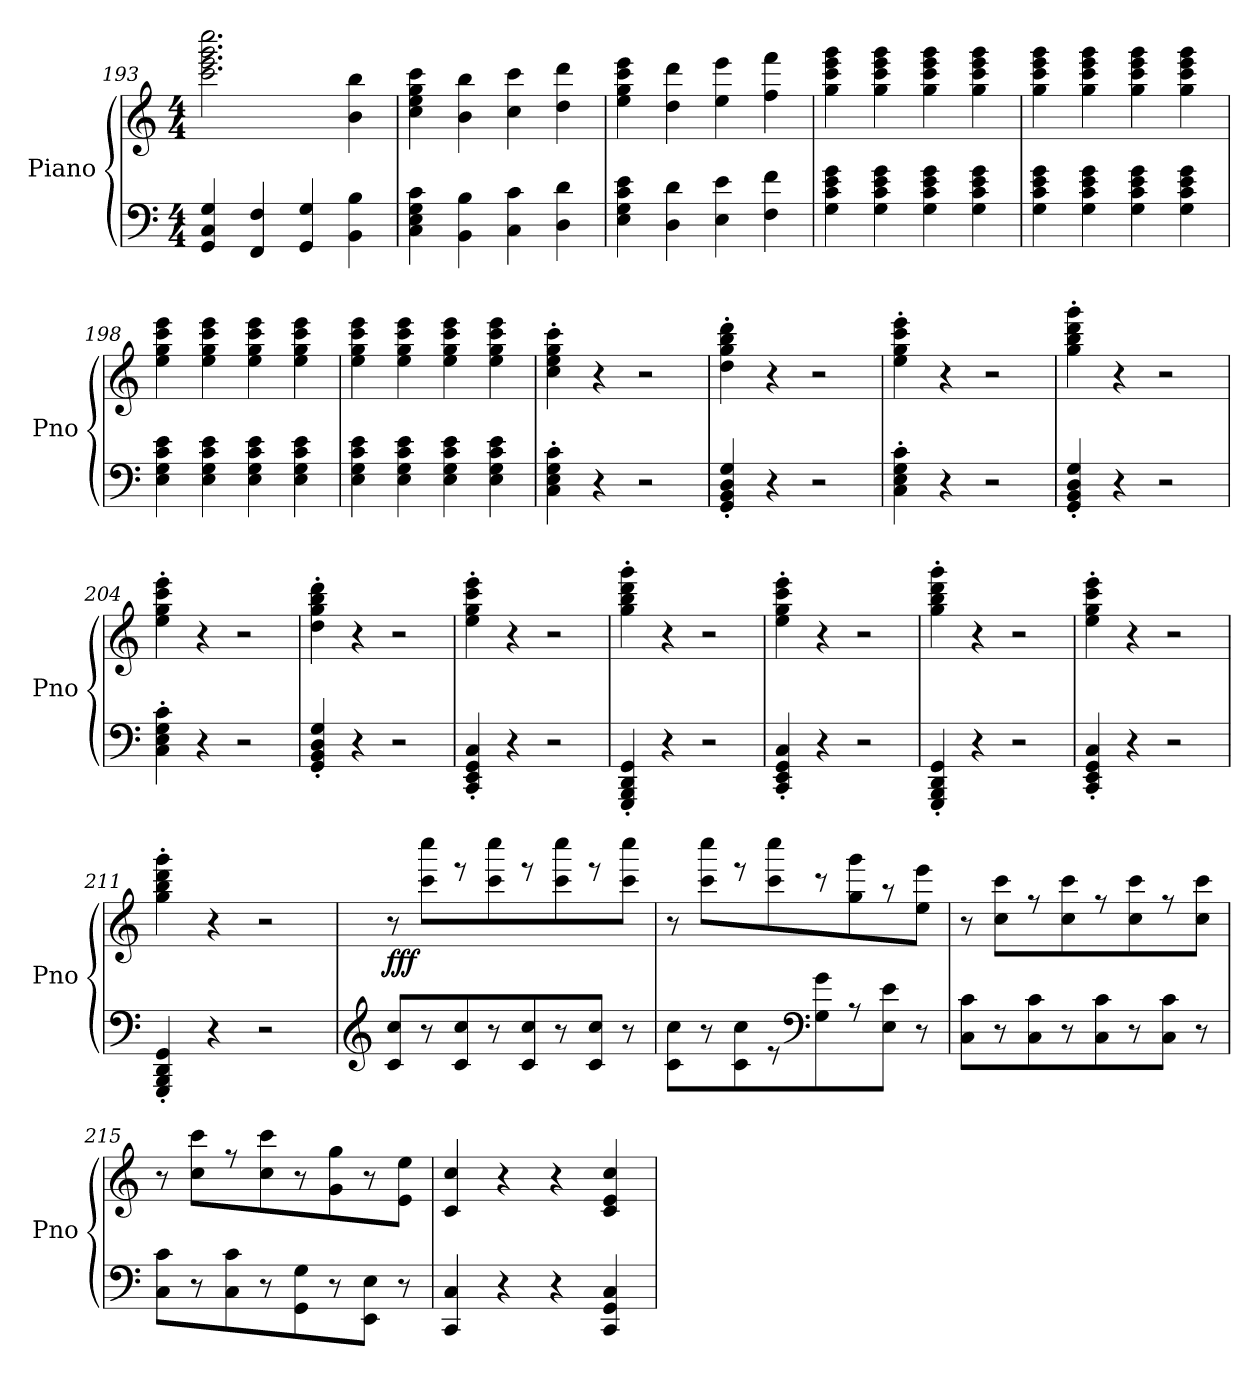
**kern	**kern	**dynam
*part1	*part1	*part1
*staff2	*staff1	*staff1/2
*I"Piano	*	*
*I'Pno	*	*
*clefF4	*clefG2	*
*k[]	*k[]	*
*M4/4	*M4/4	*
=193	=193	=193
4GG/ 4C/ 4G/	2.ccc\ 2.eee\ 2.ggg\ 2.cccc\	.
4FF/ 4F/	.	.
4GG/ 4G/	.	.
4BB\ 4B\	4b\ 4bb\	.
=194	=194	=194
4C\ 4E\ 4G\ 4c\	4cc\ 4ee\ 4gg\ 4ccc\	.
4BB\ 4B\	4b\ 4bb\	.
4C\ 4c\	4cc\ 4ccc\	.
4D\ 4d\	4dd\ 4ddd\	.
!!LO:LB:g=z
=195	=195	=195
4E\ 4G\ 4c\ 4e\	4ee\ 4gg\ 4ccc\ 4eee\	.
4D\ 4d\	4dd\ 4ddd\	.
4E\ 4e\	4ee\ 4eee\	.
4F\ 4f\	4ff\ 4fff\	.
=196	=196	=196
4G\ 4c\ 4e\ 4g\	4gg\ 4ccc\ 4eee\ 4ggg\	.
4G\ 4c\ 4e\ 4g\	4gg\ 4ccc\ 4eee\ 4ggg\	.
4G\ 4c\ 4e\ 4g\	4gg\ 4ccc\ 4eee\ 4ggg\	.
4G\ 4c\ 4e\ 4g\	4gg\ 4ccc\ 4eee\ 4ggg\	.
=197	=197	=197
4G\ 4c\ 4e\ 4g\	4gg\ 4ccc\ 4eee\ 4ggg\	.
4G\ 4c\ 4e\ 4g\	4gg\ 4ccc\ 4eee\ 4ggg\	.
4G\ 4c\ 4e\ 4g\	4gg\ 4ccc\ 4eee\ 4ggg\	.
4G\ 4c\ 4e\ 4g\	4gg\ 4ccc\ 4eee\ 4ggg\	.
=198	=198	=198
4E\ 4G\ 4c\ 4e\	4ee\ 4gg\ 4ccc\ 4eee\	.
4E\ 4G\ 4c\ 4e\	4ee\ 4gg\ 4ccc\ 4eee\	.
4E\ 4G\ 4c\ 4e\	4ee\ 4gg\ 4ccc\ 4eee\	.
4E\ 4G\ 4c\ 4e\	4ee\ 4gg\ 4ccc\ 4eee\	.
=199	=199	=199
4E\ 4G\ 4c\ 4e\	4ee\ 4gg\ 4ccc\ 4eee\	.
4E\ 4G\ 4c\ 4e\	4ee\ 4gg\ 4ccc\ 4eee\	.
4E\ 4G\ 4c\ 4e\	4ee\ 4gg\ 4ccc\ 4eee\	.
4E\ 4G\ 4c\ 4e\	4ee\ 4gg\ 4ccc\ 4eee\	.
=200	=200	=200
4C\' 4E\' 4G\' 4c\'	4cc\' 4ee\' 4gg\' 4ccc\'	.
4r	4r	.
2r	2r	.
=201	=201	=201
4GG/' 4BB/' 4D/' 4G/'	4dd\' 4gg\' 4bb\' 4ddd\'	.
4r	4r	.
2r	2r	.
=202	=202	=202
4C\' 4E\' 4G\' 4c\'	4ee\' 4gg\' 4ccc\' 4eee\'	.
4r	4r	.
2r	2r	.
=203	=203	=203
4GG/' 4BB/' 4D/' 4G/'	4gg\' 4bb\' 4ddd\' 4ggg\'	.
4r	4r	.
2r	2r	.
!!LO:LB:g=z
=204	=204	=204
4C\' 4E\' 4G\' 4c\'	4ee\' 4gg\' 4ccc\' 4eee\'	.
4r	4r	.
2r	2r	.
=205	=205	=205
4GG/' 4BB/' 4D/' 4G/'	4dd\' 4gg\' 4bb\' 4ddd\'	.
4r	4r	.
2r	2r	.
=206	=206	=206
4CC/' 4EE/' 4GG/' 4C/'	4ee\' 4gg\' 4ccc\' 4eee\'	.
4r	4r	.
2r	2r	.
=207	=207	=207
4GGG/' 4BBB/' 4DD/' 4GG/'	4gg\' 4bb\' 4ddd\' 4ggg\'	.
4r	4r	.
2r	2r	.
=208	=208	=208
4CC/' 4EE/' 4GG/' 4C/'	4ee\' 4gg\' 4ccc\' 4eee\'	.
4r	4r	.
2r	2r	.
=209	=209	=209
4GGG/' 4BBB/' 4DD/' 4GG/'	4gg\' 4bb\' 4ddd\' 4ggg\'	.
4r	4r	.
2r	2r	.
=210	=210	=210
4CC/' 4EE/' 4GG/' 4C/'	4ee\' 4gg\' 4ccc\' 4eee\'	.
4r	4r	.
2r	2r	.
=211	=211	=211
4GGG/' 4BBB/' 4DD/' 4GG/'	4gg\' 4bb\' 4ddd\' 4ggg\'	.
4r	4r	.
2r	2r	.
=212	=212	=212
*clefG2	*	*
!	!	!LO:DY:b
8c/ 8cc/L	8r	fff
8r	8ccc\ 8cccc\L	.
8c/ 8cc/	8r	.
8r	8ccc\ 8cccc\	.
8c/ 8cc/	8r	.
8r	8ccc\ 8cccc\	.
8c/ 8cc/J	8r	.
8r	8ccc\ 8cccc\J	.
!!LO:LB:g=z
=213	=213	=213
8c\ 8cc\L	8r	.
8r	8ccc\ 8cccc\L	.
8c\ 8cc\	8r	.
8r	8ccc\ 8cccc\	.
*clefF4	*	*
8G\ 8g\	8r	.
8r	8gg\ 8ggg\	.
8E\ 8e\J	8r	.
8r	8ee\ 8eee\J	.
=214	=214	=214
8C\ 8c\L	8r	.
8r	8cc\ 8ccc\L	.
8C\ 8c\	8r	.
8r	8cc\ 8ccc\	.
8C\ 8c\	8r	.
8r	8cc\ 8ccc\	.
8C\ 8c\J	8r	.
8r	8cc\ 8ccc\J	.
=215	=215	=215
8C\ 8c\L	8r	.
8r	8cc\ 8ccc\L	.
8C\ 8c\	8r	.
8r	8cc\ 8ccc\	.
8GG\ 8G\	8r	.
8r	8g\ 8gg\	.
8EE\ 8E\J	8r	.
8r	8e\ 8ee\J	.
=216	=216	=216
4CC/ 4C/	4c/ 4cc/	.
4r	4r	.
4r	4r	.
4CC/ 4GG/ 4C/	4c/ 4e/ 4cc/	.
=	=	=
*-	*-	*-
